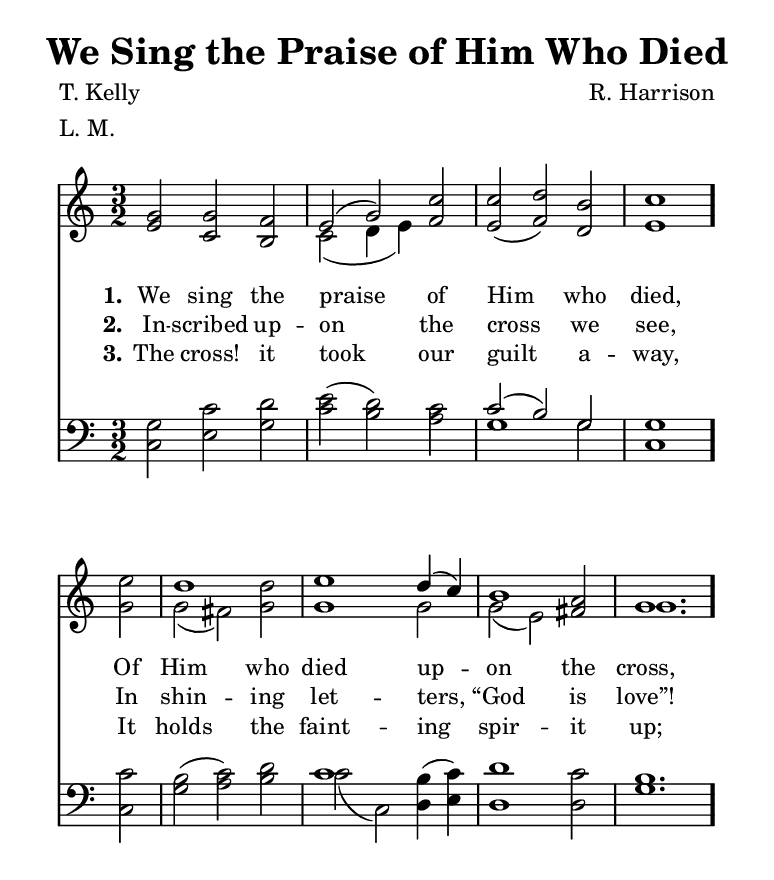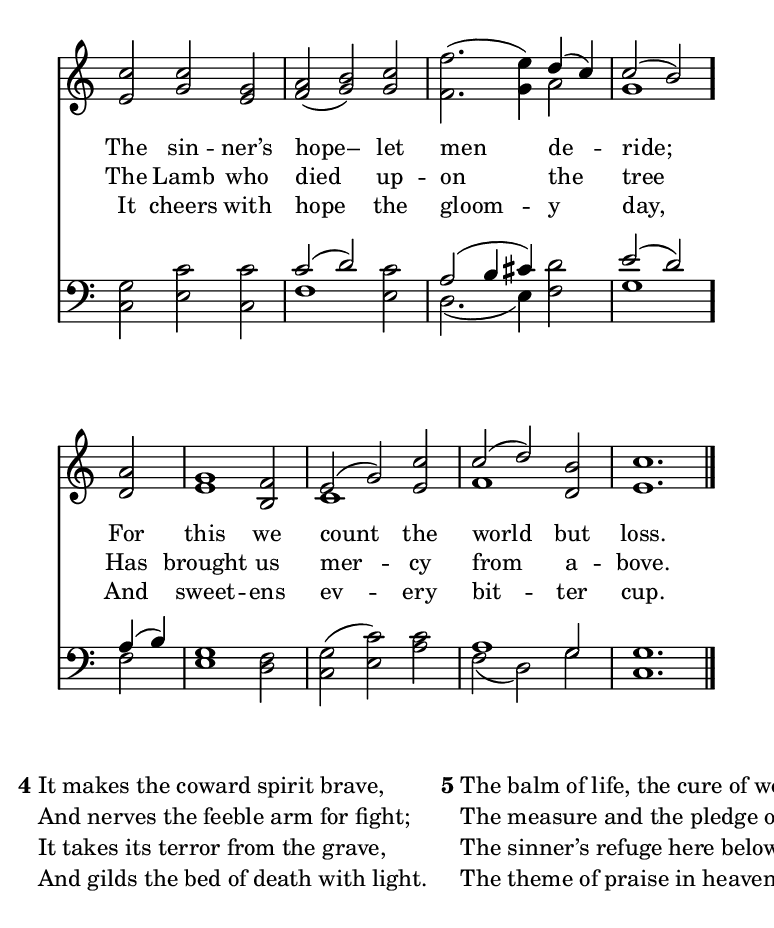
\include "common/global.ily"
\paper {
  \include "common/paper.ily"
  ragged-bottom = ##t
  systems-per-page = #(cond (is-eogsized 3) (#t #f))
  system-system-spacing.padding = 9
}

\header{
  %gospel
  hymnnumber = "131"
  title = "We Sing the Praise of Him Who Died"
  tunename = "Warrington"
  meter = "L. M."
  poet = "T. Kelly"
  composer = "R. Harrison"
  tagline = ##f
}

% for fermata in MIDI
ta = { \tempo 2=80 }
tb = { \tempo 2=40 }

global = {
  \include "common/overrides.ily"
  \override Staff.TimeSignature.style = #'numbered
  \time 3/2
  \override Score.MetronomeMark.transparent = ##t % hide all fermata changes too
  \ta
  \key c \major
  \autoBeamOff
}

notesSoprano = {
\global
\relative c'' {

g2 g f | e( g) c | c( d) b | c1
e2 | d1 d2 | e1 d4( c) | b1 a2 | g1. |
c2 c g | a( b) c | f2.( e4) d( c) | c2( b)
a | g1 f2 | e( g) c | c( d) b | c1. |

  \bar "|."

}
}

notesAlto = {
\global
\relative e' {

e2 c b | c( d4 e) f2 | e( f) d | e1
g2 | g( fis) g | g1 g2 | g( e) fis | g1. |
e2 g e | f( g) g | f2.( g4) a2 | g1
d2 | e1 b2 | c1 e2 | f1 d2 | e1. |

}
}

notesTenor = {
\global
\relative a {

g2 c d | e( d) c | c( b) g | g1
c2 | b( c) d | c1 b4( c) | d1 c2 | b1. |
g2 c c | c( d) c | a( b4 cis) d2 | e( d)
a4( b) | g1 f2 | g( c) c | a1 g2 | g1. |

}
}

notesBass = {
\global
\relative f {

c2 e g | c( b) a | g1 g2 | c,1
c2 | g'( a) b | c( c,) d4( e) | d1 d2 | g1. |
c,2 e c | f1 e2 | d2.( e4) f2 | g1
f2 | e1 d2 | c( e) a | f( d) g | c,1. |

}
}

wordsA = \lyricmode {
\set stanza = "1."

We sing the praise of Him who died, \bar "."
Of Him who died up -- on the cross, \bar "."
The sin -- ner’s hope– let men de -- ride; \bar "."
For this we count the world but loss. \bar "."

}

wordsB = \lyricmode {
\set stanza = "2."

In -- scribed up -- on the cross we see,
In shin -- ing let -- ters, “God is love”!
The Lamb who died up -- on the tree
Has brought us mer -- cy from a -- bove.

}

wordsC = \lyricmode {
\set stanza = "3."

The cross! it took our guilt a -- way,
It holds the faint -- ing spir -- it up;
It cheers with hope the gloom -- y day,
And sweet -- ens ev -- ery bit -- ter cup.

}

wordsD = \markuplist {

\line { It makes the coward spirit brave, }
\line { And nerves the feeble arm for fight; }
\line { It takes its terror from the grave, }
\line { And gilds the bed of death with light. }

}

wordsE = \markuplist {

\line { The balm of life, the cure of woe, }
\line { The measure and the pledge of love, }
\line { The sinner’s refuge here below, }
\line { The theme of praise in heaven above. }

}

\score {
  \context ChoirStaff <<
    \context Staff = upper <<
      \set Staff.autoBeaming = ##f
      \set ChoirStaff.systemStartDelimiter = #'SystemStartBar
      \set ChoirStaff.printPartCombineTexts = ##f
      \partcombine #'(2 . 9) \notesSoprano \notesAlto
      \context NullVoice = sopranos { \voiceOne << \notesSoprano >> }
      \context Lyrics = one   \lyricsto sopranos \wordsA
      \context Lyrics = two   \lyricsto sopranos \wordsB
      \context Lyrics = three \lyricsto sopranos \wordsC
    >>
    \context Staff = men <<
      \set Staff.autoBeaming = ##f
      \clef bass
      \set ChoirStaff.printPartCombineTexts = ##f
      \partcombine #'(2 . 9) \notesTenor \notesBass
    >>
  >>
  \layout {
    \include "common/layout.ily"
  }
  \midi{
    \include "common/midi.ily"
  }
}

\noPageBreak

\markup { \fill-line {
  \hspace #0.1
  \line{ \bold 4 \column { \wordsD } }
  \hspace #0.1
  \line{ \bold 5 \column { \wordsE } }
  \hspace #0.1
} }

\version "2.19.49"  % necessary for upgrading to future LilyPond versions.

% vi:set et ts=2 sw=2 ai nocindent syntax=lilypond:
